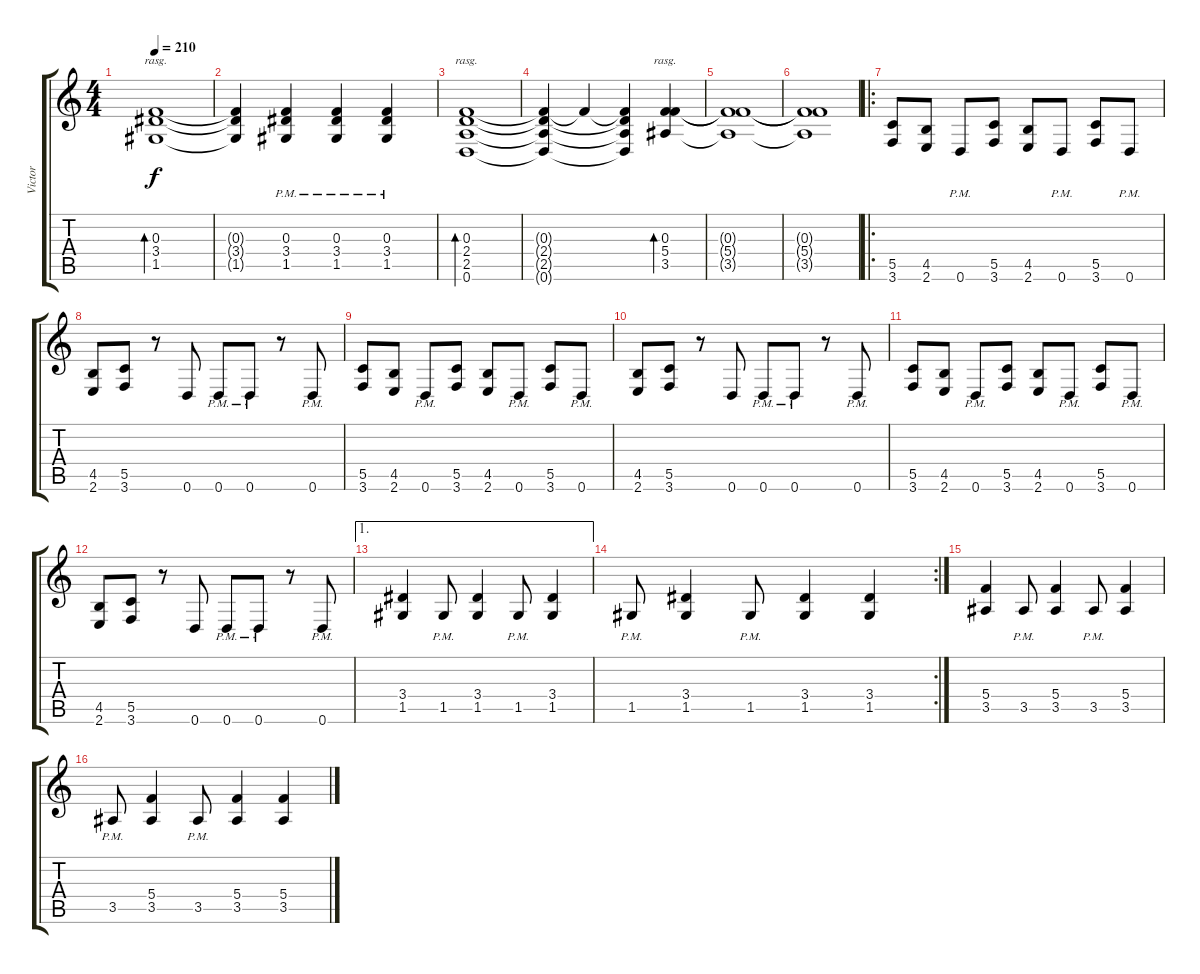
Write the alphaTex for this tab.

\track ("Victor" "Victor") {instrument distortionguitar}
\staff {score tabs}
\tuning (D4 A3 F3 C3 G2 D2) {hide}
\ts (4 4)
\tempo 210
\clef g2
\ks c
(0.3 3.4 1.5).1{bd 120 rasg ii dy f} |
(0.3{t} 3.4{t} 1.5{t}).4 (0.3{pm} 3.4{pm} 1.5{pm}).4 (0.3{pm} 3.4{pm} 1.5{pm}).4 (0.3{pm} 3.4{pm} 1.5{pm}).4 |
(0.3 2.4 2.5 0.6).1{bd 120 rasg ii} |
(0.3{t} 2.4{t} 2.5{t} 0.6{t}).4 0.3{t}.4 (0.3{t} 2.4{t} 2.5{t} 0.6{t}).4 (0.3 5.4 3.5).4{bd 120 rasg ii} |
(0.3{t} 5.4{t} 3.5{t}).1 |
(0.3{t} 5.4{t} 3.5{t}).1 |
\ro
(5.5 3.6).8 (4.5 2.6).8 0.6{pm}.8 (5.5 3.6).8 (4.5 2.6).8 0.6{pm}.8 (5.5 3.6).8 0.6{pm}.8 |
(4.5 2.6).8 (5.5 3.6).8 r.8 0.6.8 0.6{pm}.8 0.6{pm}.8 r.8 0.6{pm}.8 |
(5.5 3.6).8 (4.5 2.6).8 0.6{pm}.8 (5.5 3.6).8 (4.5 2.6).8 0.6{pm}.8 (5.5 3.6).8 0.6{pm}.8 |
(4.5 2.6).8 (5.5 3.6).8 r.8 0.6.8 0.6{pm}.8 0.6{pm}.8 r.8 0.6{pm}.8 |
(5.5 3.6).8 (4.5 2.6).8 0.6{pm}.8 (5.5 3.6).8 (4.5 2.6).8 0.6{pm}.8 (5.5 3.6).8 0.6{pm}.8 |
(4.5 2.6).8 (5.5 3.6).8 r.8 0.6.8 0.6{pm}.8 0.6{pm}.8 r.8 0.6{pm}.8 |
\ae 1
(3.4 1.5).4 1.5{pm}.8 (3.4 1.5).4 1.5{pm}.8 (3.4 1.5).4 |
\rc 2
1.5{pm}.8 (3.4 1.5).4 1.5{pm}.8 (3.4 1.5).4 (3.4 1.5).4 |
(5.4 3.5).4 3.5{pm}.8 (5.4 3.5).4 3.5{pm}.8 (5.4 3.5).4 |
3.5{pm}.8 (5.4 3.5).4 3.5{pm}.8 (5.4 3.5).4 (5.4 3.5).4
